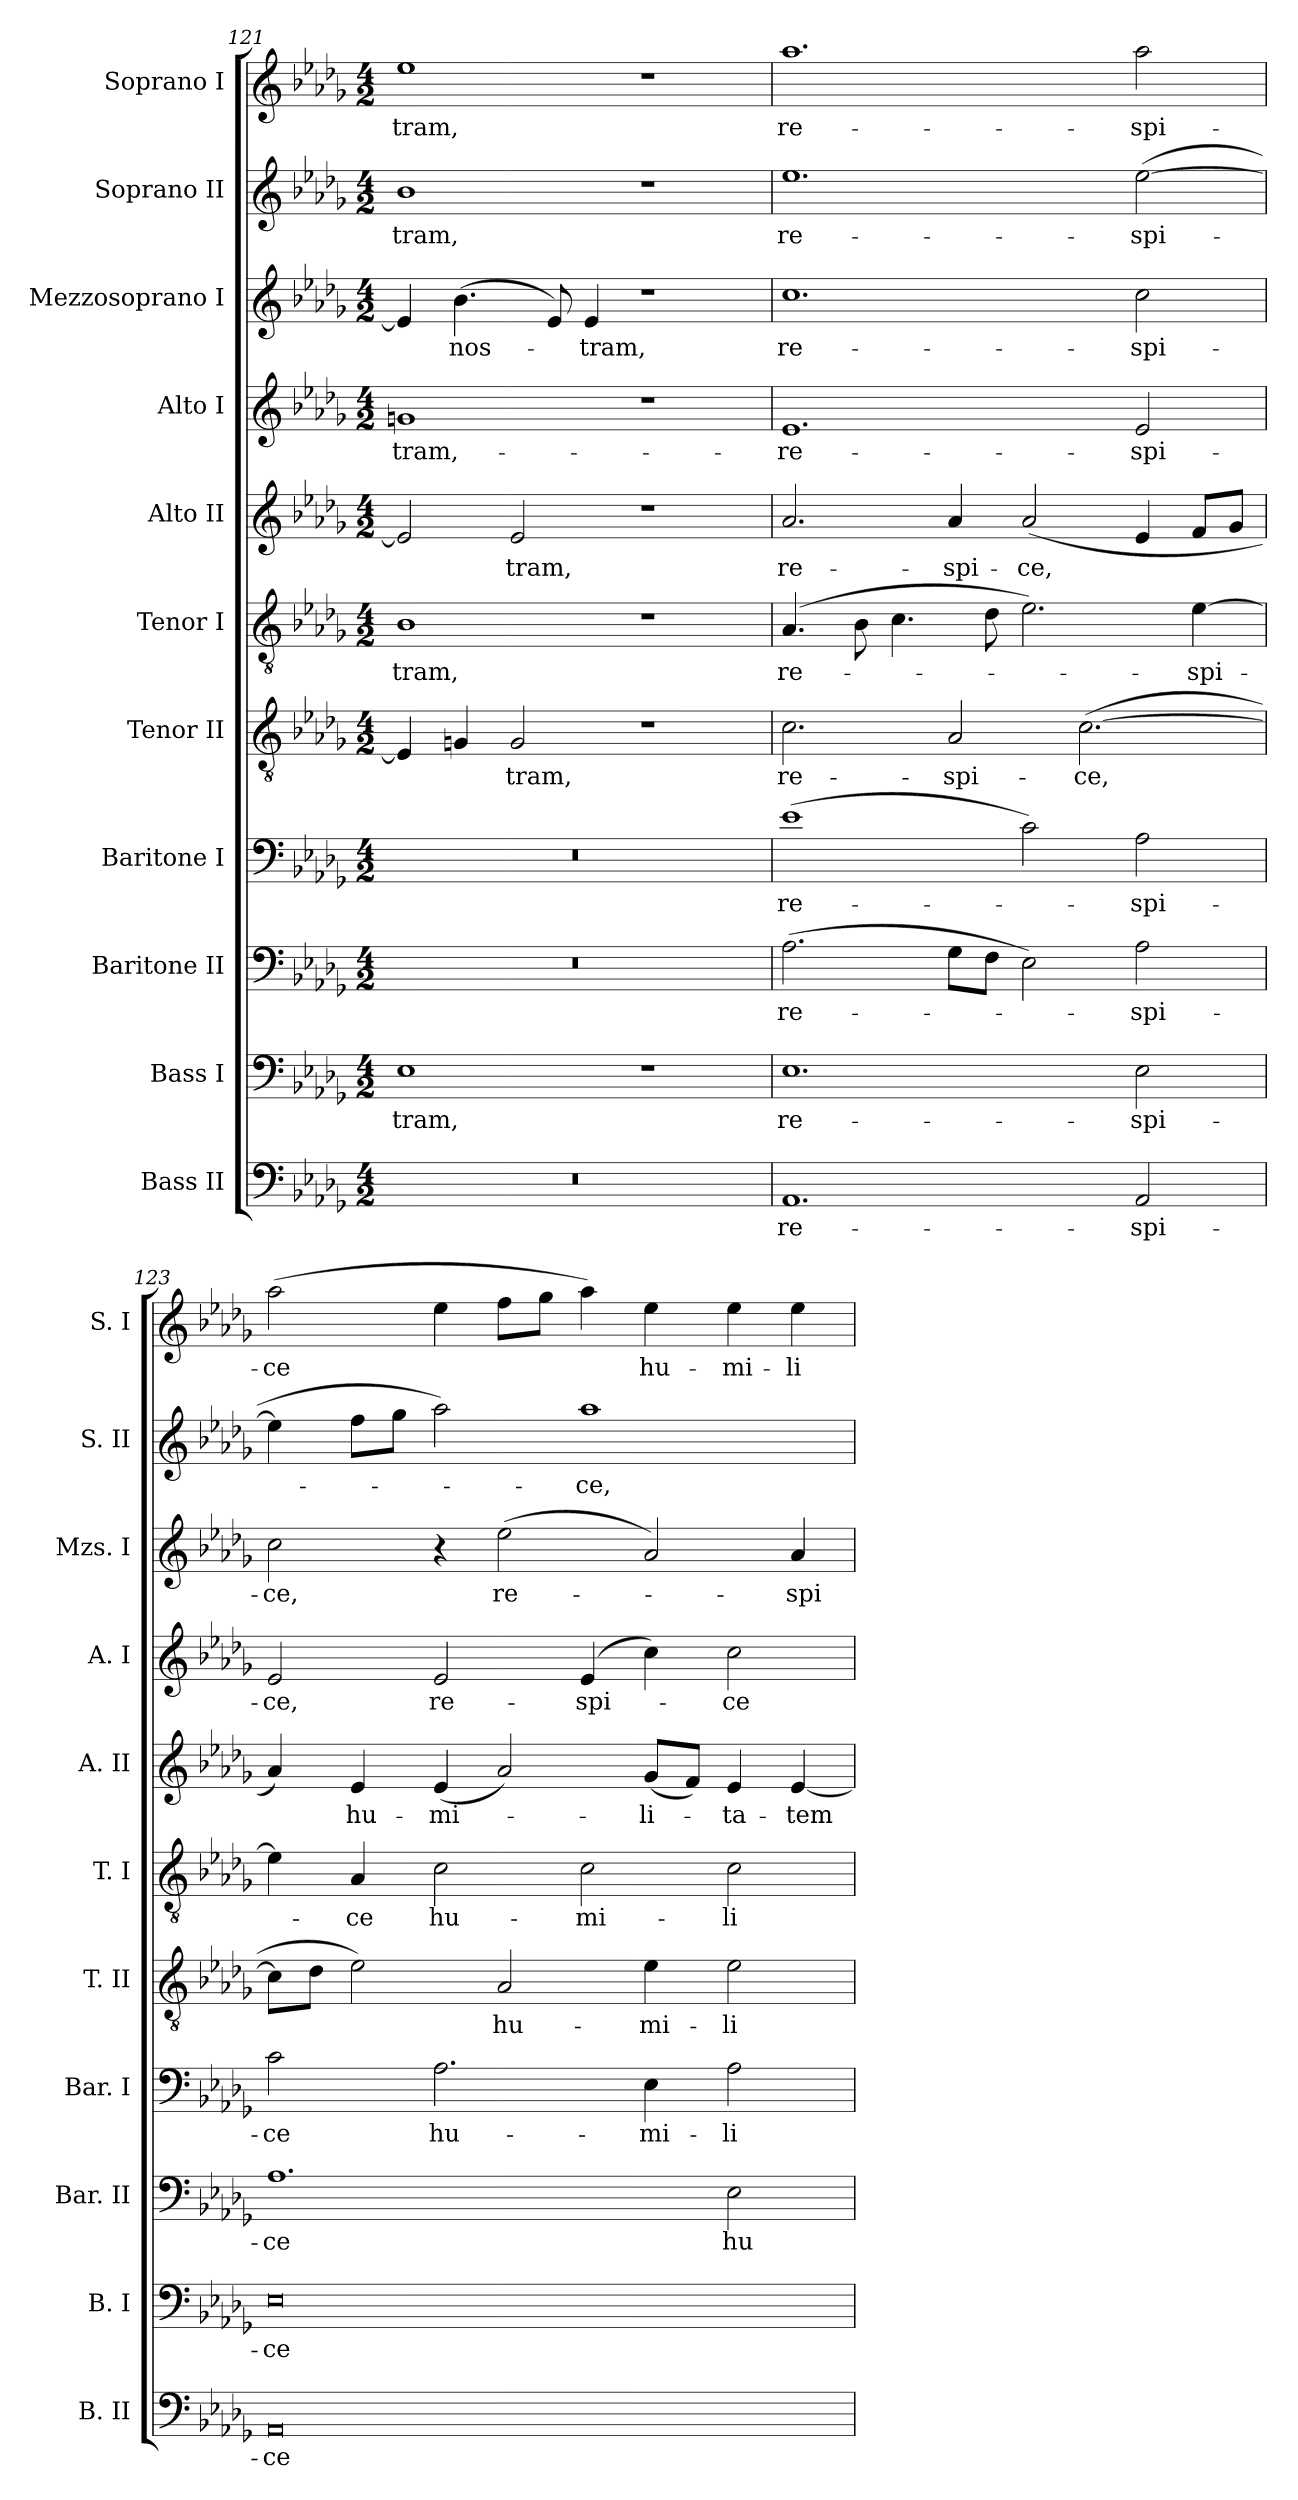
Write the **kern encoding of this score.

**kern	**text	**kern	**text	**kern	**text	**kern	**text	**kern	**text	**kern	**text	**kern	**text	**kern	**text	**kern	**text	**kern	**text	**kern	**text
*part11	*part11	*part10	*part10	*part9	*part9	*part8	*part8	*part7	*part7	*part6	*part6	*part5	*part5	*part4	*part4	*part3	*part3	*part2	*part2	*part1	*part1
*staff11	*staff11	*staff10	*staff10	*staff9	*staff9	*staff8	*staff8	*staff7	*staff7	*staff6	*staff6	*staff5	*staff5	*staff4	*staff4	*staff3	*staff3	*staff2	*staff2	*staff1	*staff1
*I"Bass II	*	*I"Bass I	*	*I"Baritone II	*	*I"Baritone I	*	*I"Tenor II	*	*I"Tenor I	*	*I"Alto II	*	*I"Alto I	*	*I"Mezzosoprano I	*	*I"Soprano II	*	*I"Soprano I	*
*I'B. II	*	*I'B. I	*	*I'Bar. II	*	*I'Bar. I	*	*I'T. II	*	*I'T. I	*	*I'A. II	*	*I'A. I	*	*I'Mzs. I	*	*I'S. II	*	*I'S. I	*
*clefF4	*	*clefF4	*	*clefF4	*	*clefF4	*	*clefGv2	*	*clefGv2	*	*clefG2	*	*clefG2	*	*clefG2	*	*clefG2	*	*clefG2	*
*k[b-e-a-d-g-]	*	*k[b-e-a-d-g-]	*	*k[b-e-a-d-g-]	*	*k[b-e-a-d-g-]	*	*k[b-e-a-d-g-]	*	*k[b-e-a-d-g-]	*	*k[b-e-a-d-g-]	*	*k[b-e-a-d-g-]	*	*k[b-e-a-d-g-]	*	*k[b-e-a-d-g-]	*	*k[b-e-a-d-g-]	*
*D-:	*	*D-:	*	*D-:	*	*D-:	*	*D-:	*	*D-:	*	*D-:	*	*D-:	*	*D-:	*	*D-:	*	*D-:	*
*M4/2	*	*M4/2	*	*M4/2	*	*M4/2	*	*M4/2	*	*M4/2	*	*M4/2	*	*M4/2	*	*M4/2	*	*M4/2	*	*M4/2	*
=121	=121	=121	=121	=121	=121	=121	=121	=121	=121	=121	=121	=121	=121	=121	=121	=121	=121	=121	=121	=121	=121
0r	.	1E-	tram,	0r	.	0r	.	4E-/]	.	1B-	-tram,	2e-/]	.	1gn	-tram,-	4e-/]	.	1b-	-tram,	1ee-	-tram,
.	.	.	.	.	.	.	.	4Gn/	.	.	.	.	.	.	.	(4.b-\	nos-	.	.	.	.
.	.	.	.	.	.	.	.	2G/	-tram,	.	.	2e-/	-tram,	.	.	.	.	.	.	.	.
.	.	.	.	.	.	.	.	.	.	.	.	.	.	.	.	8e-/)	.	.	.	.	.
.	.	.	.	.	.	.	.	.	.	.	.	.	.	.	.	4e-/	-tram,	.	.	.	.
.	.	1r	.	.	.	.	.	1r	.	1r	.	1r	.	1r	.	1r	.	1r	.	1r	.
=122	=122	=122	=122	=122	=122	=122	=122	=122	=122	=122	=122	=122	=122	=122	=122	=122	=122	=122	=122	=122	=122
1.AA-	re-	1.E-	-re-	(2.A-\	re-	(1e-	re-	2.c\	re-	(4.A-/	re-	2.a-/	re-	1.e-	-re-	1.cc	re-	1.ee-	re-	1.aa-	re-
.	.	.	.	.	.	.	.	.	.	8B-\	.	.	.	.	.	.	.	.	.	.	.
.	.	.	.	.	.	.	.	.	.	4.c\	.	.	.	.	.	.	.	.	.	.	.
.	.	.	.	8G-\L	.	.	.	2A-/	-spi-	.	.	4a-/	-spi-	.	.	.	.	.	.	.	.
.	.	.	.	8F\J	.	.	.	.	.	8d-\	.	.	.	.	.	.	.	.	.	.	.
.	.	.	.	2E-\)	.	2c\)	.	.	.	2.e-\)	.	(2a-/	-ce,	.	.	.	.	.	.	.	.
.	.	.	.	.	.	.	.	([2.c\	-ce,	.	.	.	.	.	.	.	.	.	.	.	.
2AA-/	-spi-	2E-\	-spi-	2A-\	-spi-	2A-\	-spi-	.	.	.	.	4e-/	.	2e-/	-spi-	2cc\	-spi-	([2ee-\	-spi-	2aa-\	-spi-
.	.	.	.	.	.	.	.	.	.	[4e-\	-spi-	8f/L	.	.	.	.	.	.	.	.	.
.	.	.	.	.	.	.	.	.	.	.	.	8g-/J	.	.	.	.	.	.	.	.	.
!!LO:PB:g=z
=123	=123	=123	=123	=123	=123	=123	=123	=123	=123	=123	=123	=123	=123	=123	=123	=123	=123	=123	=123	=123	=123
0AA-	-ce	0E-	-ce	1.A-	-ce	2c\	-ce	8c\L]	.	4e-\]	.	4a-/)	.	2e-/	-ce,	2cc\	-ce,	4ee-\]	.	(2aa-\	-ce
.	.	.	.	.	.	.	.	8d-\J	.	.	.	.	.	.	.	.	.	.	.	.	.
.	.	.	.	.	.	.	.	2e-\)	.	4A-/	-ce	4e-/	hu-	.	.	.	.	8ff\L	.	.	.
.	.	.	.	.	.	.	.	.	.	.	.	.	.	.	.	.	.	8gg-\J	.	.	.
.	.	.	.	.	.	2.A-\	hu-	.	.	2c\	hu-	(4e-/	-mi-	2e-/	re-	4r	.	2aa-\)	.	4ee-\	.
.	.	.	.	.	.	.	.	2A-/	hu-	.	.	2a-/)	.	.	.	(2ee-\	re-	.	.	8ff\L	.
.	.	.	.	.	.	.	.	.	.	.	.	.	.	.	.	.	.	.	.	8gg-\J	.
.	.	.	.	.	.	.	.	.	.	2c\	-mi-	.	.	(4e-/	-spi-	.	.	1aa-	-ce,	4aa-\)	.
.	.	.	.	.	.	4E-\	-mi-	4e-\	-mi-	.	.	(8g-/L	-li-	4cc\)	.	2a-/)	.	.	.	4ee-\	hu-
.	.	.	.	.	.	.	.	.	.	.	.	8f/J)	.	.	.	.	.	.	.	.	.
.	.	.	.	2E-\	hu-	2A-\	-li-	2e-\	-li-	2c\	-li-	4e-/	-ta-	2cc\	-ce	.	.	.	.	4ee-\	-mi-
.	.	.	.	.	.	.	.	.	.	.	.	[4e-/	-tem	.	.	4a-/	-spi-	.	.	4ee-\	-li-
=	=	=	=	=	=	=	=	=	=	=	=	=	=	=	=	=	=	=	=	=	=
*-	*-	*-	*-	*-	*-	*-	*-	*-	*-	*-	*-	*-	*-	*-	*-	*-	*-	*-	*-	*-	*-
